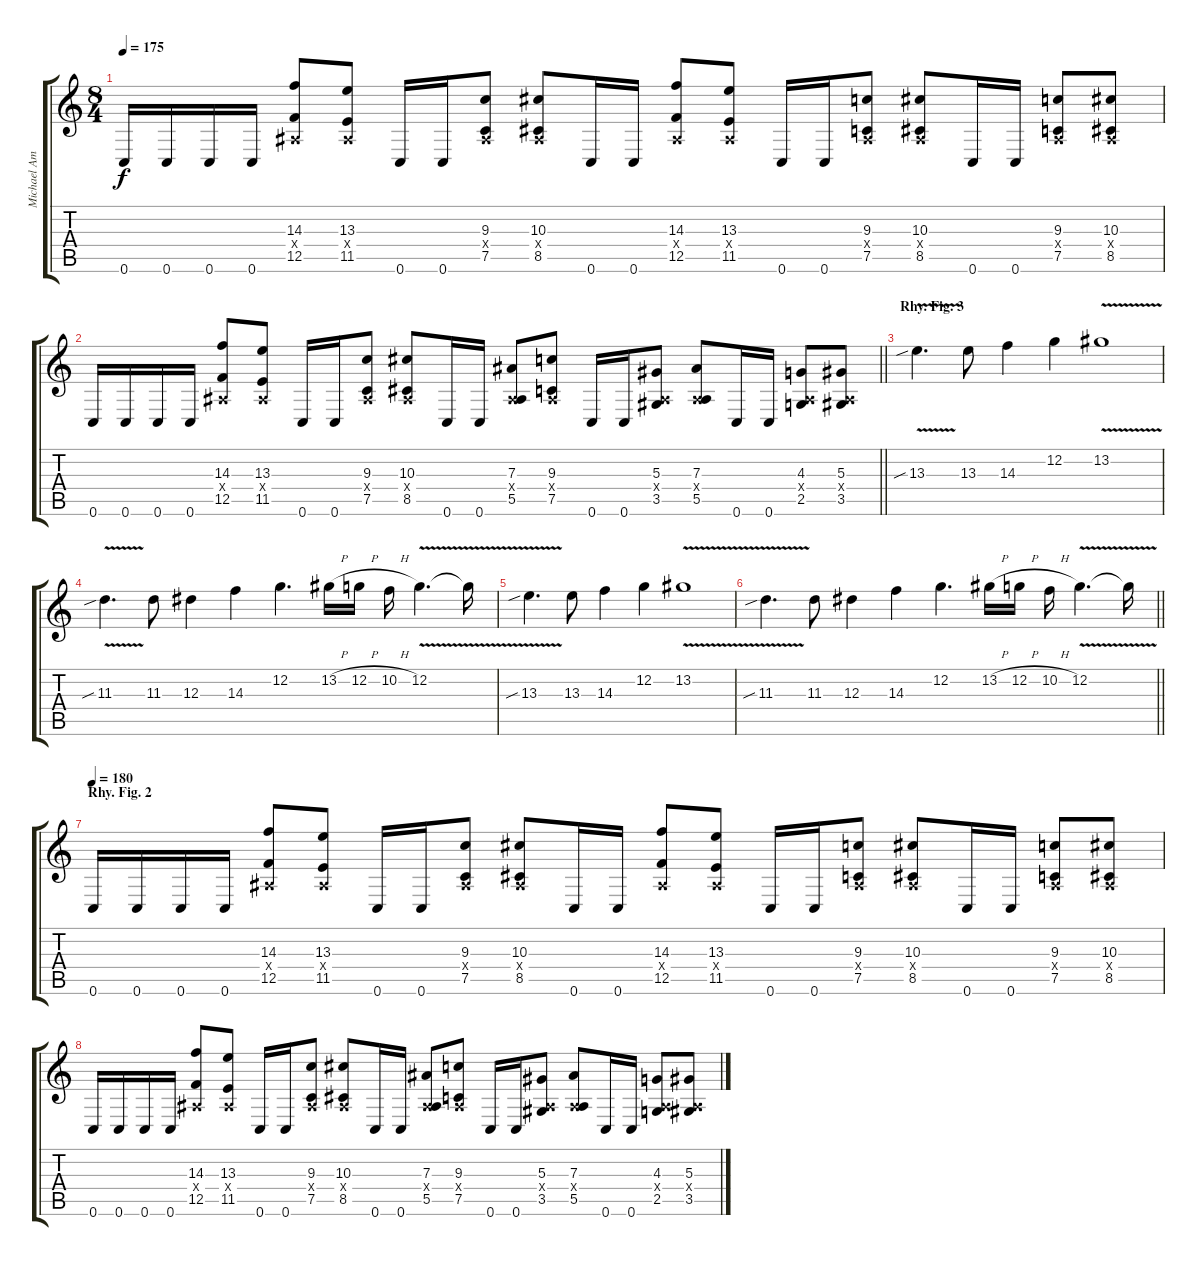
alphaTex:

\track ("Michael Amott" "Michael Am") {instrument distortionguitar}
\staff {score tabs}
\tuning (C4 G3 Eb3 Bb2 F2 C2) {hide}
\ts (8 4)
\tempo 175
\clef g2
\ks c
0.6.16{dy f} 0.6.16 0.6.16 0.6.16 (14.3 0.4{x} 12.5).8 (13.3 0.4{x} 11.5).8 0.6.16 0.6.16 (9.3 0.4{x} 7.5).8 (10.3 0.4{x} 8.5).8 0.6.16 0.6.16 (14.3 0.4{x} 12.5).8 (13.3 0.4{x} 11.5).8 0.6.16 0.6.16 (9.3 0.4{x} 7.5).8 (10.3 0.4{x} 8.5).8 0.6.16 0.6.16 (9.3 0.4{x} 7.5).8 (10.3 0.4{x} 8.5).8 |
\barLineRight lightlight
0.6.16 0.6.16 0.6.16 0.6.16 (14.3 0.4{x} 12.5).8 (13.3 0.4{x} 11.5).8 0.6.16 0.6.16 (9.3 0.4{x} 7.5).8 (10.3 0.4{x} 8.5).8 0.6.16 0.6.16 (7.3 0.4{x} 5.5).8 (9.3 0.4{x} 7.5).8 0.6.16 0.6.16 (5.3 0.4{x} 3.5).8 (7.3 0.4{x} 5.5).8 0.6.16 0.6.16 (4.3 0.4{x} 2.5).8 (5.3 0.4{x} 3.5).8 |
\section ("" "Rhy. Fig. 3")
13.3{v sib}.4{d} 13.3.8 14.3.4 12.2.4 13.2{v}.1 |
11.3{v sib}.4{d} 11.3.8 12.3.4 14.3.4 12.2.4{d} 13.2{h}.16 12.2{h}.16 10.2{h}.16 12.2{v}.4{d} 12.2{t}.16 |
13.3{v sib}.4{d} 13.3.8 14.3.4 12.2.4 13.2{v}.1 |
\barLineRight lightlight
11.3{v sib}.4{d} 11.3.8 12.3.4 14.3.4 12.2.4{d} 13.2{h}.16 12.2{h}.16 10.2{h}.16 12.2{v}.4{d} 12.2{t}.16 |
\section ("" "Rhy. Fig. 2")
\tempo 180
0.6.16{instrument distortionguitar} 0.6.16 0.6.16 0.6.16 (14.3 0.4{x} 12.5).8 (13.3 0.4{x} 11.5).8 0.6.16 0.6.16 (9.3 0.4{x} 7.5).8 (10.3 0.4{x} 8.5).8 0.6.16 0.6.16 (14.3 0.4{x} 12.5).8 (13.3 0.4{x} 11.5).8 0.6.16 0.6.16 (9.3 0.4{x} 7.5).8 (10.3 0.4{x} 8.5).8 0.6.16 0.6.16 (9.3 0.4{x} 7.5).8 (10.3 0.4{x} 8.5).8 |
0.6.16 0.6.16 0.6.16 0.6.16 (14.3 0.4{x} 12.5).8 (13.3 0.4{x} 11.5).8 0.6.16 0.6.16 (9.3 0.4{x} 7.5).8 (10.3 0.4{x} 8.5).8 0.6.16 0.6.16 (7.3 0.4{x} 5.5).8 (9.3 0.4{x} 7.5).8 0.6.16 0.6.16 (5.3 0.4{x} 3.5).8 (7.3 0.4{x} 5.5).8 0.6.16 0.6.16 (4.3 0.4{x} 2.5).8 (5.3 0.4{x} 3.5).8
